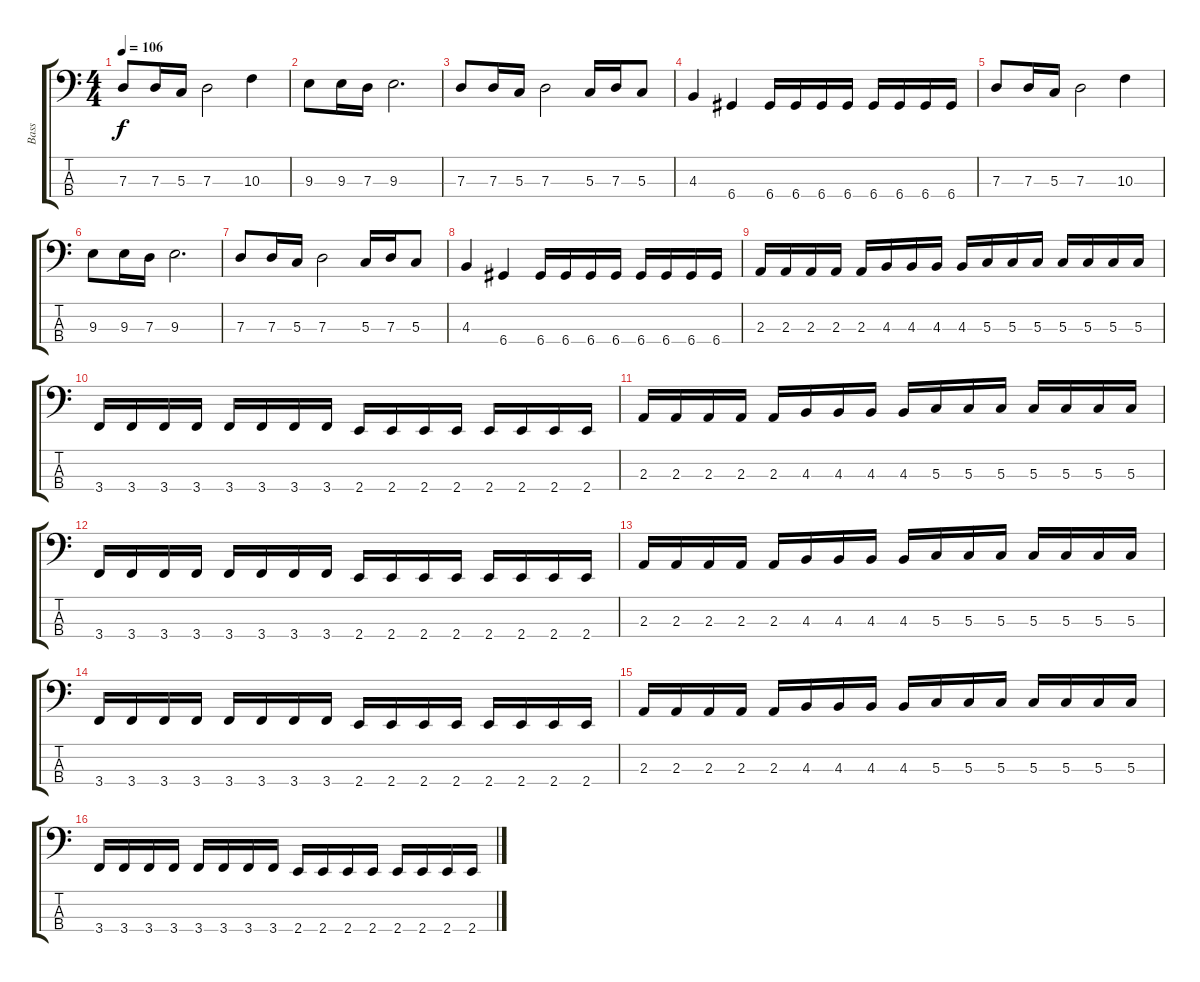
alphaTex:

\track ("Bass" "Bass") {instrument electricbassfinger}
\staff {score tabs}
\tuning (F2 C2 G1 D1) {hide}
\ts (4 4)
\tempo 106
\clef f4
\ks c
7.3.8{dy f} 7.3.16 5.3.16 7.3.2 10.3.4 |
9.3.8 9.3.16 7.3.16 9.3.2{d} |
7.3.8 7.3.16 5.3.16 7.3.2 5.3.16 7.3.16 5.3.8 |
4.3.4 6.4.4 6.4.16 6.4.16 6.4.16 6.4.16 6.4.16 6.4.16 6.4.16 6.4.16 |
7.3.8 7.3.16 5.3.16 7.3.2 10.3.4 |
9.3.8 9.3.16 7.3.16 9.3.2{d} |
7.3.8 7.3.16 5.3.16 7.3.2 5.3.16 7.3.16 5.3.8 |
4.3.4 6.4.4 6.4.16 6.4.16 6.4.16 6.4.16 6.4.16 6.4.16 6.4.16 6.4.16 |
2.3.16 2.3.16 2.3.16 2.3.16 2.3.16 4.3.16 4.3.16 4.3.16 4.3.16 5.3.16 5.3.16 5.3.16 5.3.16 5.3.16 5.3.16 5.3.16 |
3.4.16 3.4.16 3.4.16 3.4.16 3.4.16 3.4.16 3.4.16 3.4.16 2.4.16 2.4.16 2.4.16 2.4.16 2.4.16 2.4.16 2.4.16 2.4.16 |
2.3.16 2.3.16 2.3.16 2.3.16 2.3.16 4.3.16 4.3.16 4.3.16 4.3.16 5.3.16 5.3.16 5.3.16 5.3.16 5.3.16 5.3.16 5.3.16 |
3.4.16 3.4.16 3.4.16 3.4.16 3.4.16 3.4.16 3.4.16 3.4.16 2.4.16 2.4.16 2.4.16 2.4.16 2.4.16 2.4.16 2.4.16 2.4.16 |
2.3.16 2.3.16 2.3.16 2.3.16 2.3.16 4.3.16 4.3.16 4.3.16 4.3.16 5.3.16 5.3.16 5.3.16 5.3.16 5.3.16 5.3.16 5.3.16 |
3.4.16 3.4.16 3.4.16 3.4.16 3.4.16 3.4.16 3.4.16 3.4.16 2.4.16 2.4.16 2.4.16 2.4.16 2.4.16 2.4.16 2.4.16 2.4.16 |
2.3.16 2.3.16 2.3.16 2.3.16 2.3.16 4.3.16 4.3.16 4.3.16 4.3.16 5.3.16 5.3.16 5.3.16 5.3.16 5.3.16 5.3.16 5.3.16 |
3.4.16 3.4.16 3.4.16 3.4.16 3.4.16 3.4.16 3.4.16 3.4.16 2.4.16 2.4.16 2.4.16 2.4.16 2.4.16 2.4.16 2.4.16 2.4.16
